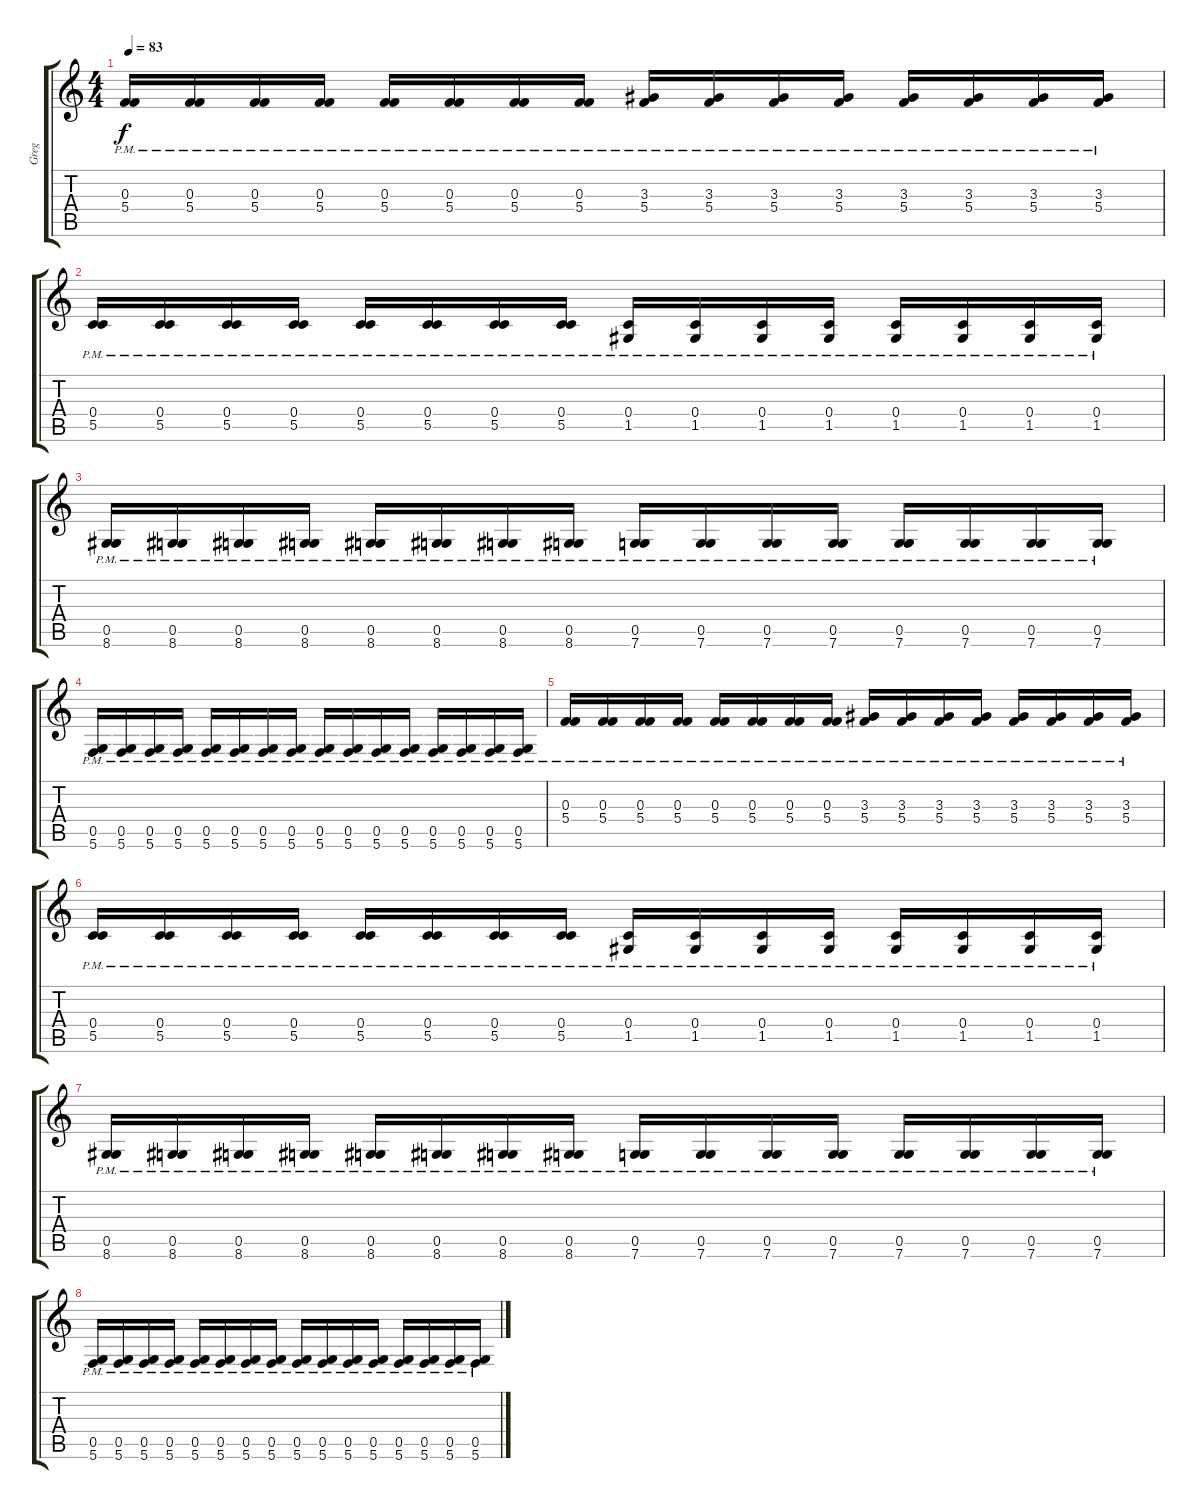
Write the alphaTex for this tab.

\track ("Greg" "Greg") {instrument distortionguitar}
\staff {score tabs}
\tuning (D4 A3 F3 C3 G2 C2) {hide}
\ts (4 4)
\tempo 83
\clef g2
\ks c
(0.3{pm} 5.4{pm}).16{dy f instrument distortionguitar} (0.3{pm} 5.4{pm}).16 (0.3{pm} 5.4{pm}).16 (0.3{pm} 5.4{pm}).16 (0.3{pm} 5.4{pm}).16 (0.3{pm} 5.4{pm}).16 (0.3{pm} 5.4{pm}).16 (0.3{pm} 5.4{pm}).16 (3.3{pm} 5.4{pm}).16 (3.3{pm} 5.4{pm}).16 (3.3{pm} 5.4{pm}).16 (3.3{pm} 5.4{pm}).16 (3.3{pm} 5.4{pm}).16 (3.3{pm} 5.4{pm}).16 (3.3{pm} 5.4{pm}).16 (3.3{pm} 5.4{pm}).16 |
(0.4{pm} 5.5{pm}).16 (0.4{pm} 5.5{pm}).16 (0.4{pm} 5.5{pm}).16 (0.4{pm} 5.5{pm}).16 (0.4{pm} 5.5{pm}).16 (0.4{pm} 5.5{pm}).16 (0.4{pm} 5.5{pm}).16 (0.4{pm} 5.5{pm}).16 (0.4{pm} 1.5{pm}).16 (0.4{pm} 1.5{pm}).16 (0.4{pm} 1.5{pm}).16 (0.4{pm} 1.5{pm}).16 (0.4{pm} 1.5{pm}).16 (0.4{pm} 1.5{pm}).16 (0.4{pm} 1.5{pm}).16 (0.4{pm} 1.5{pm}).16 |
(0.5{pm} 8.6{pm}).16 (0.5{pm} 8.6{pm}).16 (0.5{pm} 8.6{pm}).16 (0.5{pm} 8.6{pm}).16 (0.5{pm} 8.6{pm}).16 (0.5{pm} 8.6{pm}).16 (0.5{pm} 8.6{pm}).16 (0.5{pm} 8.6{pm}).16 (0.5 7.6{pm}).16 (0.5 7.6{pm}).16 (0.5{pm} 7.6{pm}).16 (0.5{pm} 7.6{pm}).16 (0.5{pm} 7.6{pm}).16 (0.5{pm} 7.6{pm}).16 (0.5{pm} 7.6{pm}).16 (0.5{pm} 7.6{pm}).16 |
(0.5{pm} 5.6{pm}).16 (0.5{pm} 5.6{pm}).16 (0.5{pm} 5.6{pm}).16 (0.5{pm} 5.6{pm}).16 (0.5{pm} 5.6{pm}).16 (0.5{pm} 5.6{pm}).16 (0.5{pm} 5.6{pm}).16 (0.5{pm} 5.6{pm}).16 (0.5{pm} 5.6{pm}).16 (0.5{pm} 5.6{pm}).16 (0.5{pm} 5.6{pm}).16 (0.5{pm} 5.6{pm}).16 (0.5{pm} 5.6{pm}).16 (0.5{pm} 5.6{pm}).16 (0.5{pm} 5.6{pm}).16 (0.5{pm} 5.6{pm}).16 |
(0.3{pm} 5.4{pm}).16 (0.3{pm} 5.4{pm}).16 (0.3{pm} 5.4{pm}).16 (0.3{pm} 5.4{pm}).16 (0.3{pm} 5.4{pm}).16 (0.3{pm} 5.4{pm}).16 (0.3{pm} 5.4{pm}).16 (0.3{pm} 5.4{pm}).16 (3.3{pm} 5.4{pm}).16 (3.3{pm} 5.4{pm}).16 (3.3{pm} 5.4{pm}).16 (3.3{pm} 5.4{pm}).16 (3.3{pm} 5.4{pm}).16 (3.3{pm} 5.4{pm}).16 (3.3{pm} 5.4{pm}).16 (3.3{pm} 5.4{pm}).16 |
(0.4{pm} 5.5{pm}).16 (0.4{pm} 5.5{pm}).16 (0.4{pm} 5.5{pm}).16 (0.4{pm} 5.5{pm}).16 (0.4{pm} 5.5{pm}).16 (0.4{pm} 5.5{pm}).16 (0.4{pm} 5.5{pm}).16 (0.4{pm} 5.5{pm}).16 (0.4{pm} 1.5{pm}).16 (0.4{pm} 1.5{pm}).16 (0.4{pm} 1.5{pm}).16 (0.4{pm} 1.5{pm}).16 (0.4{pm} 1.5{pm}).16 (0.4{pm} 1.5{pm}).16 (0.4{pm} 1.5{pm}).16 (0.4{pm} 1.5{pm}).16 |
(0.5{pm} 8.6{pm}).16 (0.5{pm} 8.6{pm}).16 (0.5{pm} 8.6{pm}).16 (0.5{pm} 8.6{pm}).16 (0.5{pm} 8.6{pm}).16 (0.5{pm} 8.6{pm}).16 (0.5{pm} 8.6{pm}).16 (0.5{pm} 8.6{pm}).16 (0.5 7.6{pm}).16 (0.5 7.6{pm}).16 (0.5{pm} 7.6{pm}).16 (0.5{pm} 7.6{pm}).16 (0.5{pm} 7.6{pm}).16 (0.5{pm} 7.6{pm}).16 (0.5{pm} 7.6{pm}).16 (0.5{pm} 7.6{pm}).16 |
(0.5{pm} 5.6{pm}).16 (0.5{pm} 5.6{pm}).16 (0.5{pm} 5.6{pm}).16 (0.5{pm} 5.6{pm}).16 (0.5{pm} 5.6{pm}).16 (0.5{pm} 5.6{pm}).16 (0.5{pm} 5.6{pm}).16 (0.5{pm} 5.6{pm}).16 (0.5{pm} 5.6{pm}).16 (0.5{pm} 5.6{pm}).16 (0.5{pm} 5.6{pm}).16 (0.5{pm} 5.6{pm}).16 (0.5{pm} 5.6{pm}).16 (0.5{pm} 5.6{pm}).16 (0.5{pm} 5.6{pm}).16 (0.5{pm} 5.6{pm}).16
